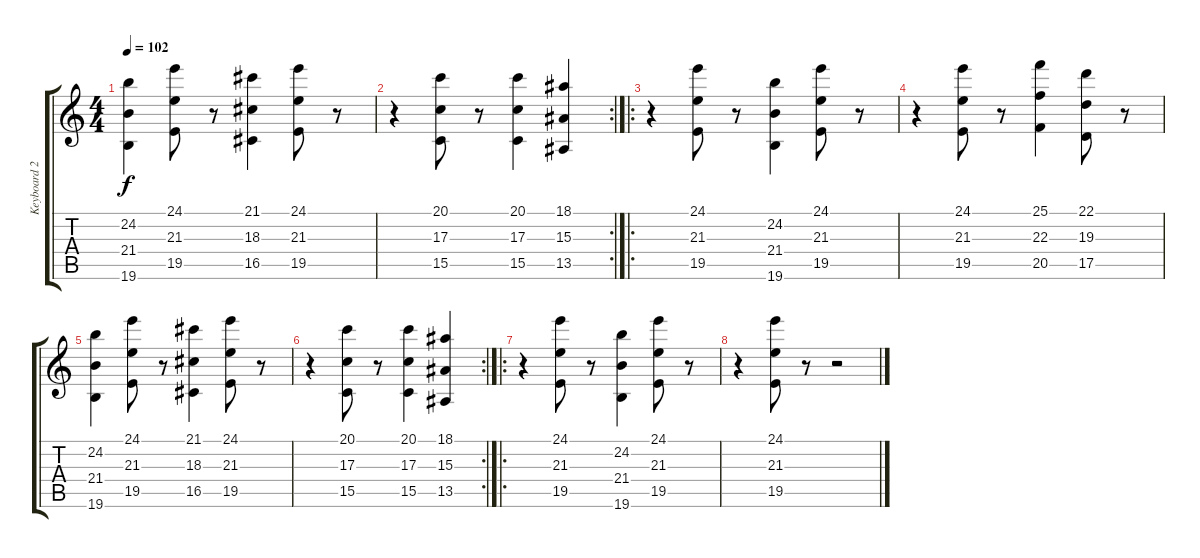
\track ("Keyboard 2" "Keyboard 2") {instrument stringensemble1}
\staff {score tabs}
\tuning (E4 B3 G3 D3 A2 E2) {hide}
\ts (4 4)
\tempo 102
\clef g2
\ks c
(24.2 21.4 19.6).4{dy f} (24.1 21.3 19.5).8 r.8 (21.1 18.3 16.5).4 (24.1 21.3 19.5).8 r.8 |
\rc 2
r.4 (20.1 17.3 15.5).8 r.8 (20.1 17.3 15.5).4 (18.1 15.3 13.5).4 |
\ro
r.4 (24.1 21.3 19.5).8 r.8 (24.2 21.4 19.6).4 (24.1 21.3 19.5).8 r.8 |
r.4 (24.1 21.3 19.5).8 r.8 (25.1 22.3 20.5).4 (22.1 19.3 17.5).8 r.8 |
(24.2 21.4 19.6).4 (24.1 21.3 19.5).8 r.8 (21.1 18.3 16.5).4 (24.1 21.3 19.5).8 r.8 |
\rc 2
r.4 (20.1 17.3 15.5).8 r.8 (20.1 17.3 15.5).4 (18.1 15.3 13.5).4 |
\ro
r.4 (24.1 21.3 19.5).8 r.8 (24.2 21.4 19.6).4 (24.1 21.3 19.5).8 r.8 |
r.4 (24.1 21.3 19.5).8 r.8 r.2
